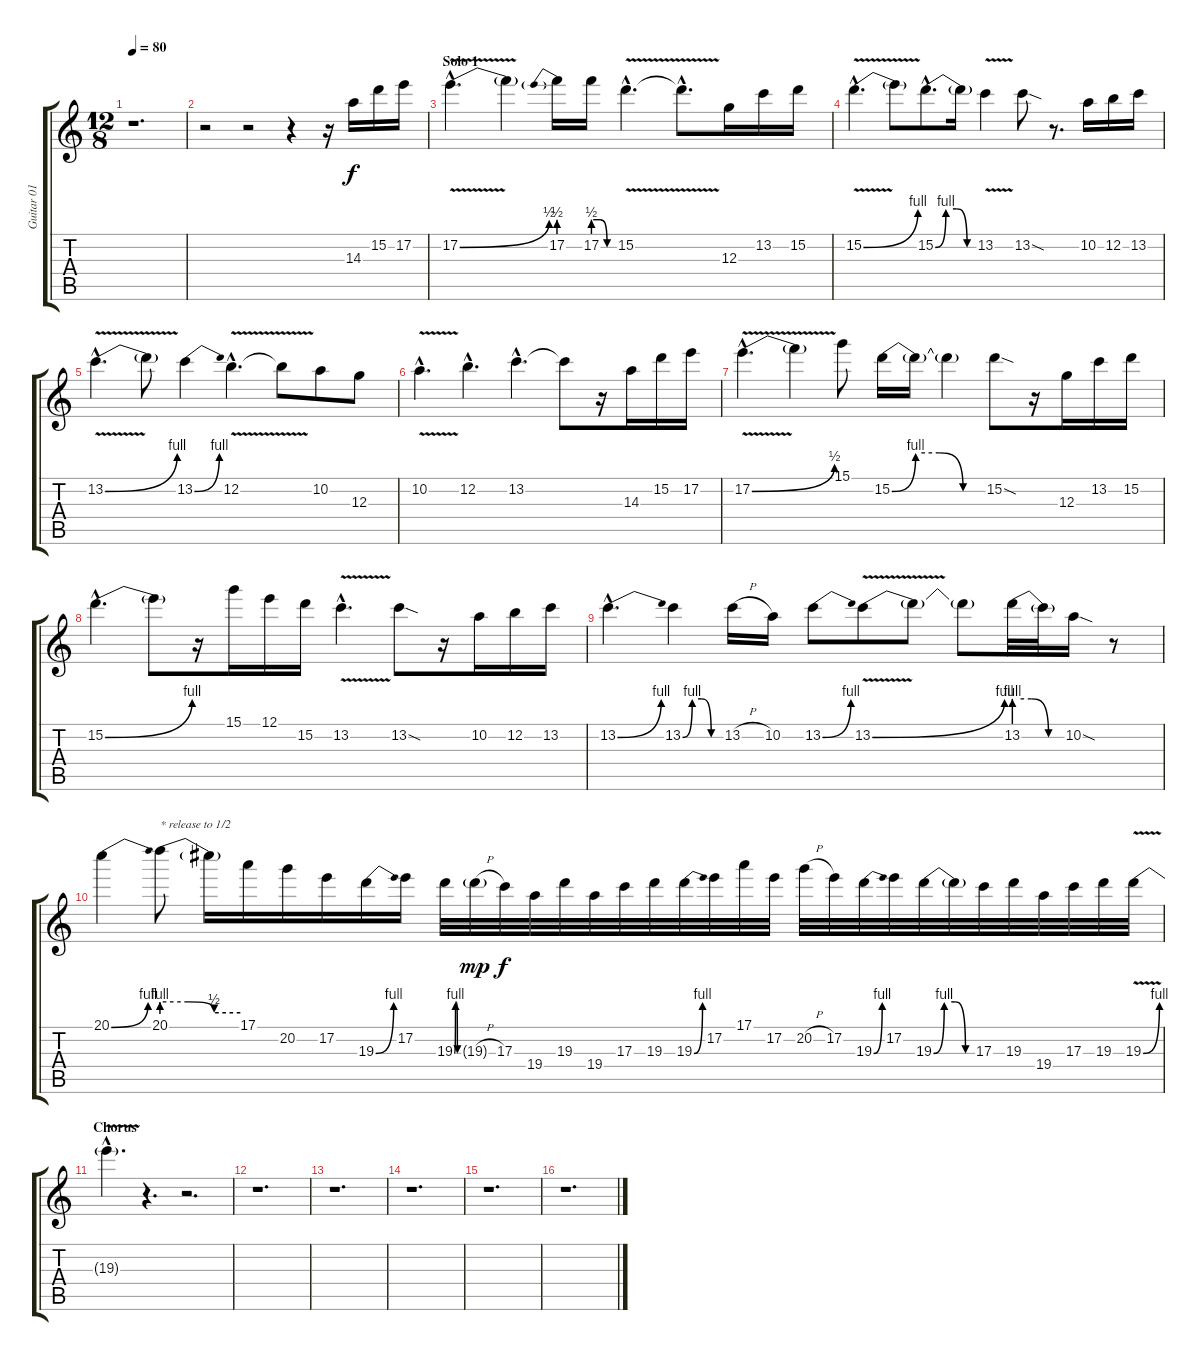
\track ("Guitar 01 - Solo" "Guitar 01 ") {instrument overdrivenguitar}
\staff {score tabs}
\tuning (E4 B3 G3 D3 A2 E2) {hide}
\ts (12 8)
\tempo 80
\clef g2
\ks c
r.1{d dy f} |
r.2 r.2 r.4 r.16 14.3.16 15.2.16 17.2.16 |
\section ("" "Solo 1")
17.2{be (bend 0 0 60 2) v hac}.4{d} 17.2{t}.4 17.2{be (prebend 0 2 60 2)}.16 17.2{be (custom 0 2 20 2 40 0 60 0)}.16 15.2{v hac}.4{d} 15.2{hac t}.8{d} 12.3.16 13.2.16 15.2.16 |
15.2{be (bend 0 0 60 4) v hac}.4{d} 15.2{t}.8 15.2{be (custom 0 0 15 4 30 4 45 0 60 0) hac}.8{d} 15.2{t}.16 13.2{v}.4 13.2{sod}.8 r.8{d} 10.2.16 12.2.16 13.2.16 |
13.2{be (bend 0 0 60 4) v hac}.4{d} 13.2{t}.8 13.2{be (bend 0 0 60 4)}.4 12.2{v hac}.4{d} 12.2{t}.8 10.2.8 12.3.8 |
10.2{v hac}.4{d} 12.2{hac}.4{d} 13.2{hac}.4{d} 13.2{t}.8 r.16 14.3.16 15.2.16 17.2.16 |
17.2{be (bend 0 0 60 2) v hac}.4{d} 17.2{t}.4 15.1.8 15.2{be (custom 0 0 15 4 30 4 45 0 60 0)}.16 15.2{t}.16 15.2{t}.4 15.2{sod}.8 r.16 12.3.16 13.2.16 15.2.16 |
15.2{be (bend 0 0 60 4) hac}.4{d} 15.2{t}.8 r.16 15.1.16 12.1.16 15.2.16 13.2{v hac}.4{d} 13.2{sod}.8 r.16 10.2.16 12.2.16 13.2.16 |
13.2{be (bend 0 0 60 4) hac}.4{d} 13.2{be (custom 0 0 15 4 30 4 45 0 60 0)}.4 13.2{h}.16 10.2.16 13.2{be (bend 0 0 60 4)}.8 13.2{be (bend 0 0 60 4) v}.8 13.2{t}.8 13.2{t}.8 13.2{be (custom 0 4 20 4 40 0 60 0)}.32 13.2{t}.32 10.2{sod}.16 r.8 |
20.1{be (bend 0 0 60 4)}.4 20.1{be (custom 0 4 20 4 40 2 60 2)}.8{txt "* release to 1/2"} 20.1{t}.16 17.1.16 20.2.16 17.2.16 19.3{be (bend 0 0 60 4)}.16 17.2.16 19.3{be (custom 0 0 15 4 30 4 45 0 60 0)}.32 19.3{h g}.32{dy mp} 17.3.32{dy f} 19.4.32 19.3.32 19.4.32 17.3.32 19.3.32 19.3{be (bend 0 0 60 4)}.32 17.2.32 17.1.32 17.2.32 20.2{h}.32 17.2.32 19.3{be (bend 0 0 60 4)}.32 17.2.32 19.3{be (custom 0 0 15 4 30 4 45 0 60 0)}.32 19.3{t}.32 17.3.32 19.3.32 19.4.32 17.3.32 19.3.32 19.3{be (bend 0 0 60 4) v}.32 |
\section ("" "Chorus")
19.3{hac t}.4{d} r.4{d} r.2{d} |
r.1{d} |
r.1{d} |
r.1{d} |
r.1{d} |
r.1{d}
